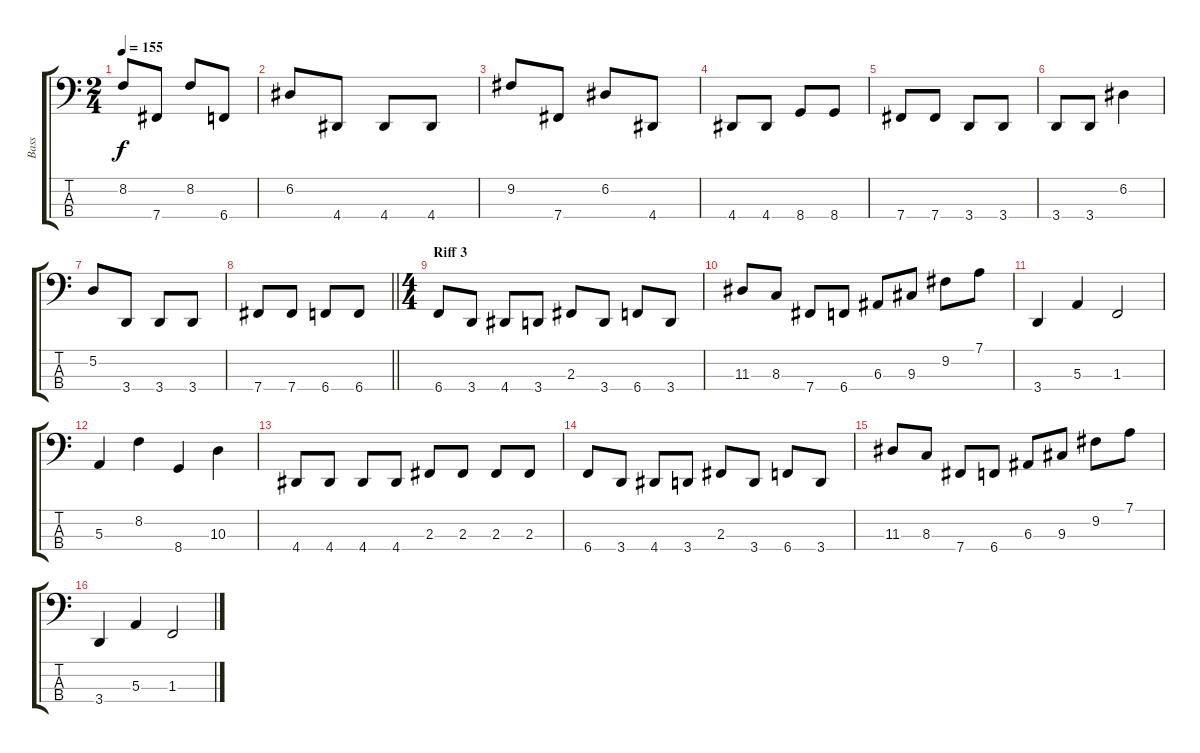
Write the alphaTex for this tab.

\track ("Bass" "Bass") {instrument electricbasspick}
\staff {score tabs}
\tuning (D2 A1 E1 B0) {hide}
\ts (2 4)
\tempo 155
\clef f4
\ks c
8.2.8{dy f} 7.4.8 8.2.8 6.4.8 |
6.2.8 4.4.8 4.4.8 4.4.8 |
9.2.8 7.4.8 6.2.8 4.4.8 |
4.4.8 4.4.8 8.4.8 8.4.8 |
7.4.8 7.4.8 3.4.8 3.4.8 |
3.4.8 3.4.8 6.2.4 |
5.2.8 3.4.8 3.4.8 3.4.8 |
\barLineRight lightlight
7.4.8 7.4.8 6.4.8 6.4.8 |
\ts (4 4)
\section ("" "Riff 3")
6.4.8 3.4.8 4.4.8 3.4.8 2.3.8 3.4.8 6.4.8 3.4.8 |
11.3.8 8.3.8 7.4.8 6.4.8 6.3.8 9.3.8 9.2.8 7.1.8 |
3.4.4 5.3.4 1.3.2 |
5.3.4 8.2.4 8.4.4 10.3.4 |
4.4.8 4.4.8 4.4.8 4.4.8 2.3.8 2.3.8 2.3.8 2.3.8 |
6.4.8 3.4.8 4.4.8 3.4.8 2.3.8 3.4.8 6.4.8 3.4.8 |
11.3.8 8.3.8 7.4.8 6.4.8 6.3.8 9.3.8 9.2.8 7.1.8 |
3.4.4 5.3.4 1.3.2
